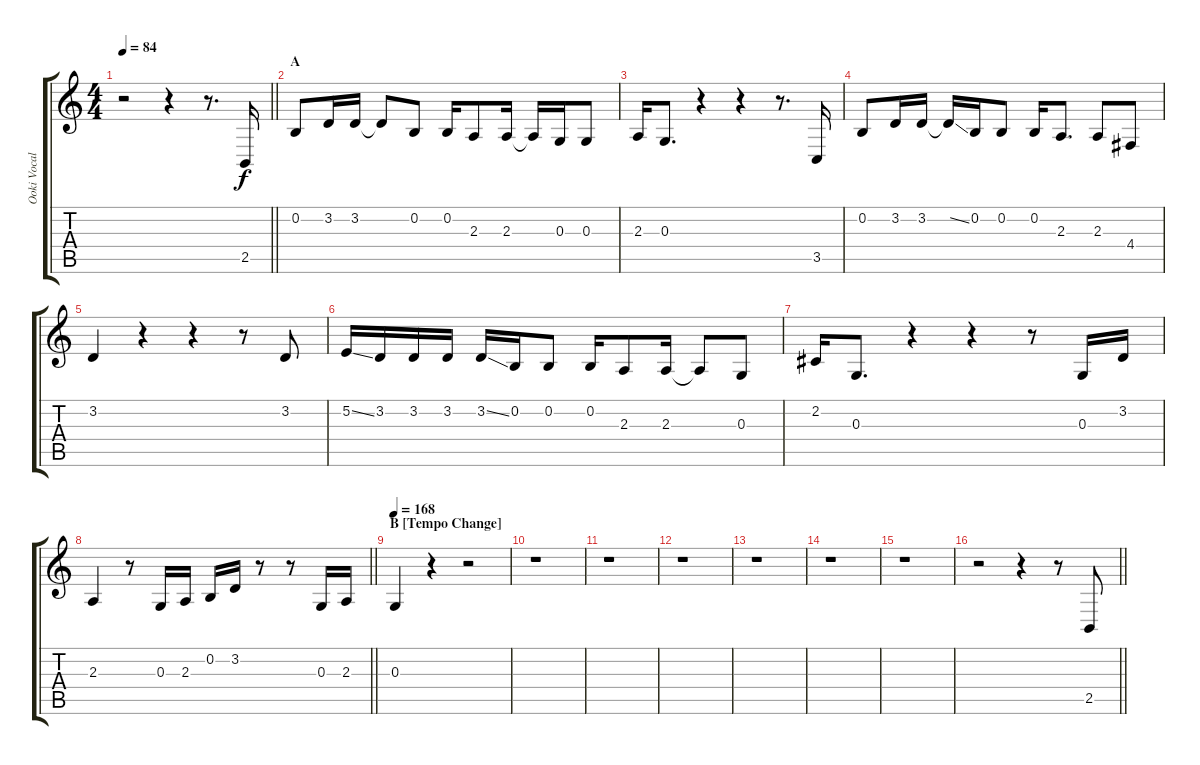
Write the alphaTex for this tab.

\track ("Ooki Vocals" "Ooki Vocal") {instrument sopranosax}
\staff {score tabs}
\tuning (E4 B3 G3 D3 A2 E2) {hide}
\ts (4 4)
\tempo 84
\clef g2
\barLineRight lightlight
\ks c
r.2{dy f instrument sopranosax} r.4 r.8{d} 2.5.16 |
\section ("" "A")
0.2.8 3.2.16 3.2.16 3.2{t}.8 0.2.8 0.2.16 2.3.8 2.3.16 2.3{t}.16 0.3.16 0.3.8 |
2.3.16 0.3.8{d} r.4 r.4 r.8{d} 3.5.16 |
0.2.8 3.2.16 3.2.16 3.2{ss t}.16 0.2.16 0.2.8 0.2.16 2.3.8{d} 2.3.8 4.4.8 |
3.2.4 r.4 r.4 r.8 3.2.8 |
5.2{ss}.16 3.2.16 3.2.16 3.2.16 3.2{ss}.16 0.2.16 0.2.8 0.2.16 2.3.8 2.3.16 2.3{t}.8 0.3.8 |
2.2.16 0.3.8{d} r.4 r.4 r.8 0.3.16 3.2.16 |
\barLineRight lightlight
2.3.4 r.8 0.3.16 2.3.16 0.2.16 3.2.16 r.8 r.8 0.3.16 2.3.16 |
\section ("" "B [Tempo Change]")
\tempo 168
0.3.4 r.4 r.2 |
r.1 |
r.1 |
r.1 |
r.1 |
r.1 |
r.1 |
\barLineRight lightlight
r.2 r.4 r.8 2.5.8
